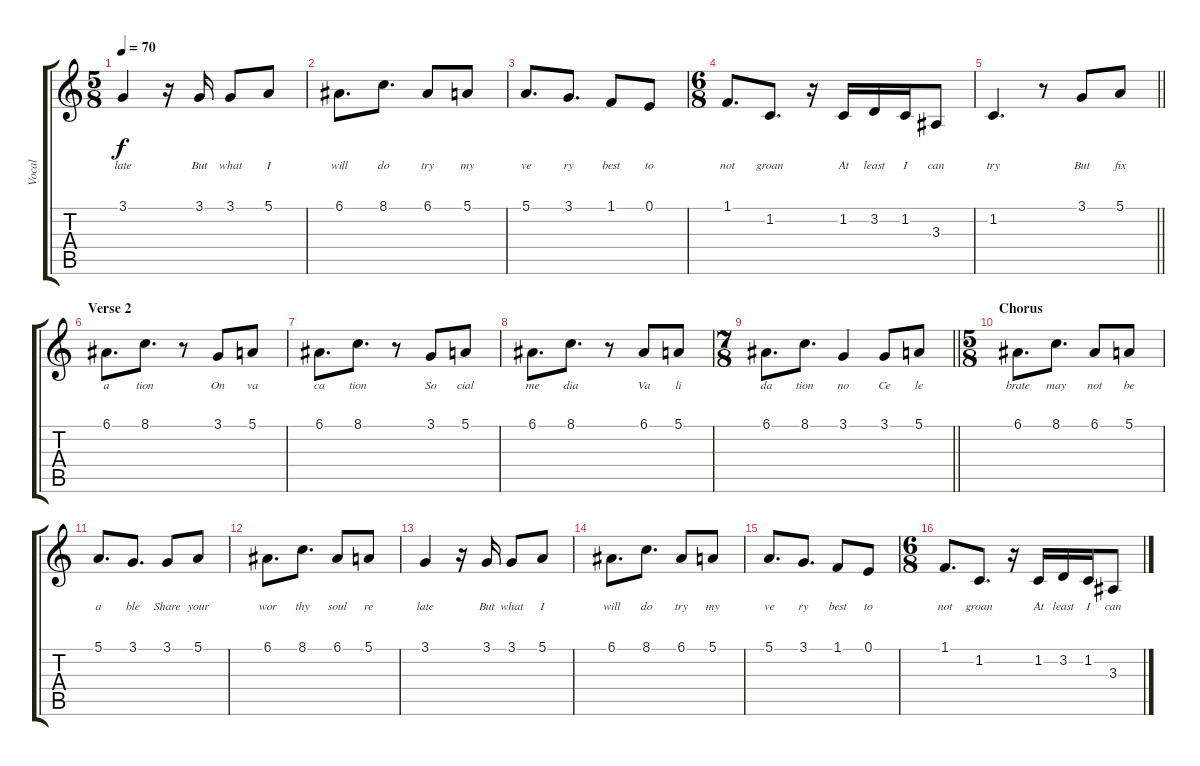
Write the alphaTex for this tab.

\track ("Vocal" "Vocal") {instrument acousticgrandpiano}
\staff {score tabs}
\tuning (E4 B3 G3 D3 A2 E2) {hide}
\ts (5 8)
\tempo 70
\clef g2
\ks c
3.1.4{lyrics (0 "late") lyrics (1 "") lyrics (2 "") lyrics (3 "") lyrics (4 "") dy f} r.16 3.1.16{lyrics (0 "But") lyrics (1 "") lyrics (2 "") lyrics (3 "") lyrics (4 "")} 3.1.8{lyrics (0 "what") lyrics (1 "") lyrics (2 "") lyrics (3 "") lyrics (4 "")} 5.1.8{lyrics (0 "I") lyrics (1 "") lyrics (2 "") lyrics (3 "") lyrics (4 "")} |
6.1.8{d lyrics (0 "will") lyrics (1 "") lyrics (2 "") lyrics (3 "") lyrics (4 "")} 8.1.8{d lyrics (0 "do") lyrics (1 "") lyrics (2 "") lyrics (3 "") lyrics (4 "")} 6.1.8{lyrics (0 "try") lyrics (1 "") lyrics (2 "") lyrics (3 "") lyrics (4 "")} 5.1.8{lyrics (0 "my") lyrics (1 "") lyrics (2 "") lyrics (3 "") lyrics (4 "")} |
5.1.8{d lyrics (0 "ve") lyrics (1 "") lyrics (2 "") lyrics (3 "") lyrics (4 "")} 3.1.8{d lyrics (0 "ry") lyrics (1 "") lyrics (2 "") lyrics (3 "") lyrics (4 "")} 1.1.8{lyrics (0 "best") lyrics (1 "") lyrics (2 "") lyrics (3 "") lyrics (4 "")} 0.1.8{lyrics (0 "to") lyrics (1 "") lyrics (2 "") lyrics (3 "") lyrics (4 "")} |
\ts (6 8)
1.1.8{d lyrics (0 "not") lyrics (1 "") lyrics (2 "") lyrics (3 "") lyrics (4 "")} 1.2.8{d lyrics (0 "groan") lyrics (1 "") lyrics (2 "") lyrics (3 "") lyrics (4 "")} r.16 1.2.16{lyrics (0 "At") lyrics (1 "") lyrics (2 "") lyrics (3 "") lyrics (4 "")} 3.2.16{lyrics (0 "least") lyrics (1 "") lyrics (2 "") lyrics (3 "") lyrics (4 "")} 1.2.16{lyrics (0 "I") lyrics (1 "") lyrics (2 "") lyrics (3 "") lyrics (4 "")} 3.3.8{lyrics (0 "can") lyrics (1 "") lyrics (2 "") lyrics (3 "") lyrics (4 "")} |
\barLineRight lightlight
1.2.4{d lyrics (0 "try") lyrics (1 "") lyrics (2 "") lyrics (3 "") lyrics (4 "")} r.8 3.1.8{lyrics (0 "But") lyrics (1 "") lyrics (2 "") lyrics (3 "") lyrics (4 "")} 5.1.8{lyrics (0 "fix") lyrics (1 "") lyrics (2 "") lyrics (3 "") lyrics (4 "")} |
\section ("" "Verse 2")
6.1.8{d lyrics (0 "a") lyrics (1 "") lyrics (2 "") lyrics (3 "") lyrics (4 "")} 8.1.8{d lyrics (0 "tion") lyrics (1 "") lyrics (2 "") lyrics (3 "") lyrics (4 "")} r.8 3.1.8{lyrics (0 "On") lyrics (1 "") lyrics (2 "") lyrics (3 "") lyrics (4 "")} 5.1.8{lyrics (0 "va") lyrics (1 "") lyrics (2 "") lyrics (3 "") lyrics (4 "")} |
6.1.8{d lyrics (0 "ca") lyrics (1 "") lyrics (2 "") lyrics (3 "") lyrics (4 "")} 8.1.8{d lyrics (0 "tion") lyrics (1 "") lyrics (2 "") lyrics (3 "") lyrics (4 "")} r.8 3.1.8{lyrics (0 "So") lyrics (1 "") lyrics (2 "") lyrics (3 "") lyrics (4 "")} 5.1.8{lyrics (0 "cial") lyrics (1 "") lyrics (2 "") lyrics (3 "") lyrics (4 "")} |
6.1.8{d lyrics (0 "me") lyrics (1 "") lyrics (2 "") lyrics (3 "") lyrics (4 "")} 8.1.8{d lyrics (0 "dia") lyrics (1 "") lyrics (2 "") lyrics (3 "") lyrics (4 "")} r.8 6.1.8{lyrics (0 "Va") lyrics (1 "") lyrics (2 "") lyrics (3 "") lyrics (4 "")} 5.1.8{lyrics (0 "li") lyrics (1 "") lyrics (2 "") lyrics (3 "") lyrics (4 "")} |
\ts (7 8)
\barLineRight lightlight
6.1.8{d lyrics (0 "da") lyrics (1 "") lyrics (2 "") lyrics (3 "") lyrics (4 "")} 8.1.8{d lyrics (0 "tion") lyrics (1 "") lyrics (2 "") lyrics (3 "") lyrics (4 "")} 3.1.4{lyrics (0 "no") lyrics (1 "") lyrics (2 "") lyrics (3 "") lyrics (4 "")} 3.1.8{lyrics (0 "Ce") lyrics (1 "") lyrics (2 "") lyrics (3 "") lyrics (4 "")} 5.1.8{lyrics (0 "le") lyrics (1 "") lyrics (2 "") lyrics (3 "") lyrics (4 "")} |
\ts (5 8)
\section ("" "Chorus")
6.1.8{d lyrics (0 "brate") lyrics (1 "") lyrics (2 "") lyrics (3 "") lyrics (4 "")} 8.1.8{d lyrics (0 "may") lyrics (1 "") lyrics (2 "") lyrics (3 "") lyrics (4 "")} 6.1.8{lyrics (0 "not") lyrics (1 "") lyrics (2 "") lyrics (3 "") lyrics (4 "")} 5.1.8{lyrics (0 "be") lyrics (1 "") lyrics (2 "") lyrics (3 "") lyrics (4 "")} |
5.1.8{d lyrics (0 "a") lyrics (1 "") lyrics (2 "") lyrics (3 "") lyrics (4 "")} 3.1.8{d lyrics (0 "ble") lyrics (1 "") lyrics (2 "") lyrics (3 "") lyrics (4 "")} 3.1.8{lyrics (0 "Share") lyrics (1 "") lyrics (2 "") lyrics (3 "") lyrics (4 "")} 5.1.8{lyrics (0 "your") lyrics (1 "") lyrics (2 "") lyrics (3 "") lyrics (4 "")} |
6.1.8{d lyrics (0 "wor") lyrics (1 "") lyrics (2 "") lyrics (3 "") lyrics (4 "")} 8.1.8{d lyrics (0 "thy") lyrics (1 "") lyrics (2 "") lyrics (3 "") lyrics (4 "")} 6.1.8{lyrics (0 "soul") lyrics (1 "") lyrics (2 "") lyrics (3 "") lyrics (4 "")} 5.1.8{lyrics (0 "re") lyrics (1 "") lyrics (2 "") lyrics (3 "") lyrics (4 "")} |
3.1.4{lyrics (0 "late") lyrics (1 "") lyrics (2 "") lyrics (3 "") lyrics (4 "")} r.16 3.1.16{lyrics (0 "But") lyrics (1 "") lyrics (2 "") lyrics (3 "") lyrics (4 "")} 3.1.8{lyrics (0 "what") lyrics (1 "") lyrics (2 "") lyrics (3 "") lyrics (4 "")} 5.1.8{lyrics (0 "I") lyrics (1 "") lyrics (2 "") lyrics (3 "") lyrics (4 "")} |
6.1.8{d lyrics (0 "will") lyrics (1 "") lyrics (2 "") lyrics (3 "") lyrics (4 "")} 8.1.8{d lyrics (0 "do") lyrics (1 "") lyrics (2 "") lyrics (3 "") lyrics (4 "")} 6.1.8{lyrics (0 "try") lyrics (1 "") lyrics (2 "") lyrics (3 "") lyrics (4 "")} 5.1.8{lyrics (0 "my") lyrics (1 "") lyrics (2 "") lyrics (3 "") lyrics (4 "")} |
5.1.8{d lyrics (0 "ve") lyrics (1 "") lyrics (2 "") lyrics (3 "") lyrics (4 "")} 3.1.8{d lyrics (0 "ry") lyrics (1 "") lyrics (2 "") lyrics (3 "") lyrics (4 "")} 1.1.8{lyrics (0 "best") lyrics (1 "") lyrics (2 "") lyrics (3 "") lyrics (4 "")} 0.1.8{lyrics (0 "to") lyrics (1 "") lyrics (2 "") lyrics (3 "") lyrics (4 "")} |
\ts (6 8)
1.1.8{d lyrics (0 "not") lyrics (1 "") lyrics (2 "") lyrics (3 "") lyrics (4 "")} 1.2.8{d lyrics (0 "groan") lyrics (1 "") lyrics (2 "") lyrics (3 "") lyrics (4 "")} r.16 1.2.16{lyrics (0 "At") lyrics (1 "") lyrics (2 "") lyrics (3 "") lyrics (4 "")} 3.2.16{lyrics (0 "least") lyrics (1 "") lyrics (2 "") lyrics (3 "") lyrics (4 "")} 1.2.16{lyrics (0 "I") lyrics (1 "") lyrics (2 "") lyrics (3 "") lyrics (4 "")} 3.3.8{lyrics (0 "can") lyrics (1 "") lyrics (2 "") lyrics (3 "") lyrics (4 "")}
